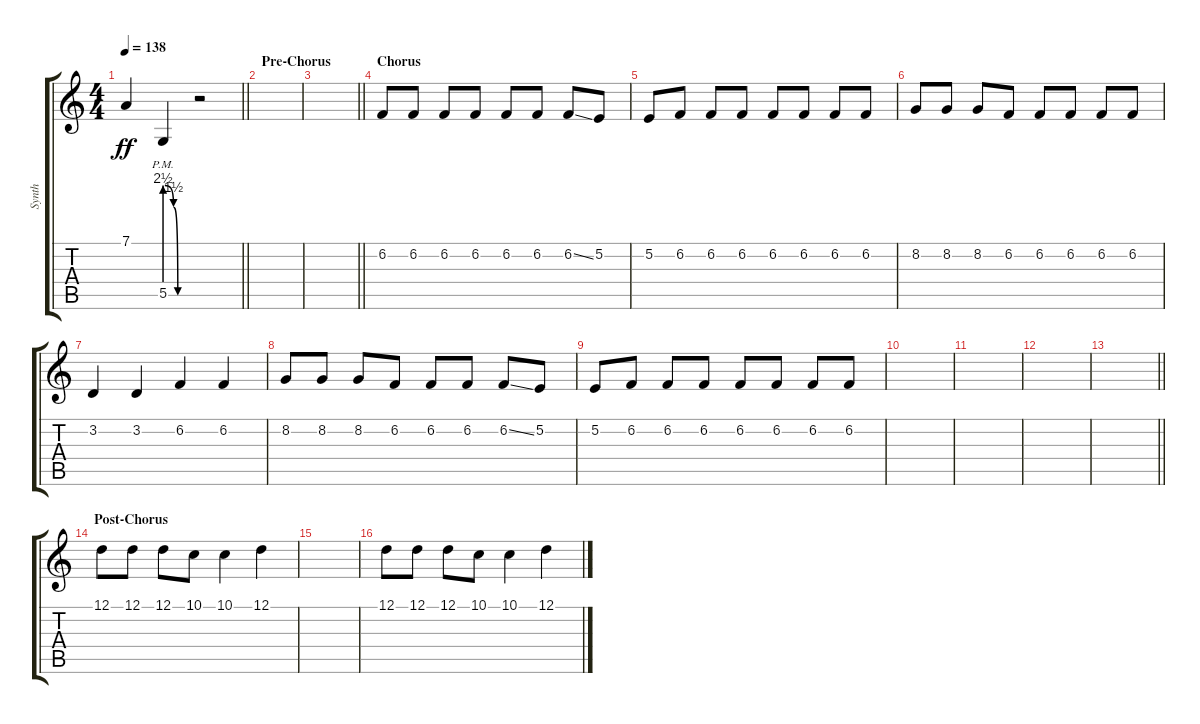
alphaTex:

\track ("Synth" "Synth") {instrument lead2sawtooth}
\staff {score tabs}
\tuning (D4 B3 G3 D3 A2 D2) {hide}
\ts (4 4)
\tempo 138
\clef g2
\barLineRight lightlight
\ks c
7.1{t}.4{dy ff} 5.5{be (custom 0 10 20 6 30 0 60 0) pm}.4 r.2 |
\section ("" "Pre-Chorus")
|
\barLineRight lightlight
|
\section ("" "Chorus ")
6.2.8 6.2.8 6.2.8 6.2.8 6.2.8 6.2.8 6.2{ss}.8 5.2.8 |
5.2.8 6.2.8 6.2.8 6.2.8 6.2.8 6.2.8 6.2.8 6.2.8 |
8.2.8 8.2.8 8.2.8 6.2.8 6.2.8 6.2.8 6.2.8 6.2.8 |
3.2.4 3.2.4 6.2.4 6.2.4 |
8.2.8 8.2.8 8.2.8 6.2.8 6.2.8 6.2.8 6.2{ss}.8 5.2.8 |
5.2.8 6.2.8 6.2.8 6.2.8 6.2.8 6.2.8 6.2.8 6.2.8 |
|
|
|
\barLineRight lightlight
|
\section ("" "Post-Chorus")
12.1.8 12.1.8 12.1.8 10.1.8 10.1.4 12.1.4 |
|
12.1.8 12.1.8 12.1.8 10.1.8 10.1.4 12.1.4
